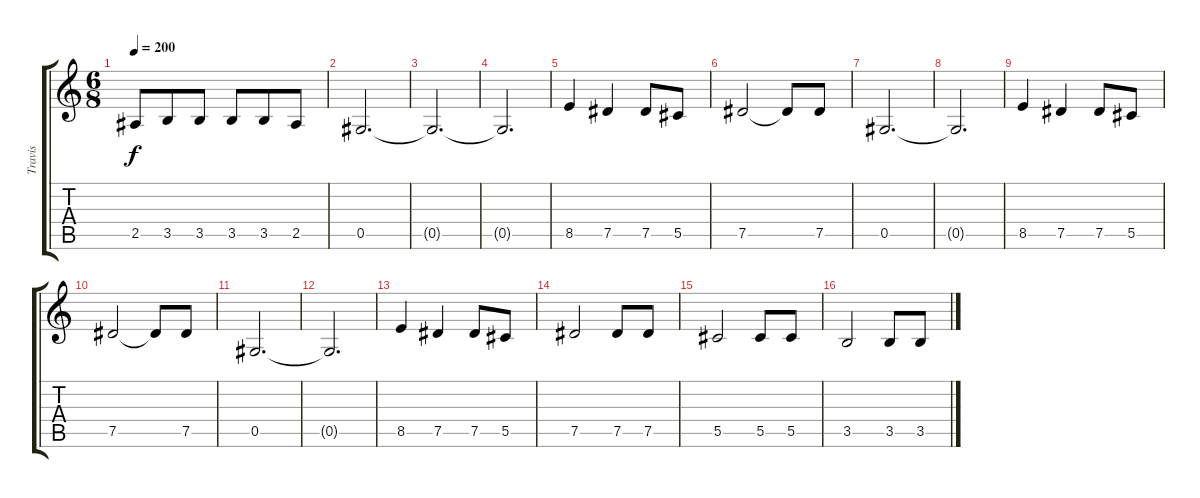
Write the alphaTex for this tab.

\track ("Travis" "Travis") {instrument overdrivenguitar}
\staff {score tabs}
\tuning (Eb4 Bb3 Gb3 Db3 Ab2 Eb2) {hide}
\ts (6 8)
\tempo 200
\clef g2
\ks c
2.5.8{dy f} 3.5.8 3.5.8 3.5.8 3.5.8 2.5.8 |
0.5.2{d} |
0.5{t}.2{d} |
0.5{t}.2{d} |
8.5.4 7.5.4 7.5.8 5.5.8 |
7.5.2 7.5{t}.8 7.5.8 |
0.5.2{d} |
0.5{t}.2{d} |
8.5.4 7.5.4 7.5.8 5.5.8 |
7.5.2 7.5{t}.8 7.5.8 |
0.5.2{d} |
0.5{t}.2{d} |
8.5.4 7.5.4 7.5.8 5.5.8 |
7.5.2 7.5.8 7.5.8 |
5.5.2 5.5.8 5.5.8 |
3.5.2 3.5.8 3.5.8
